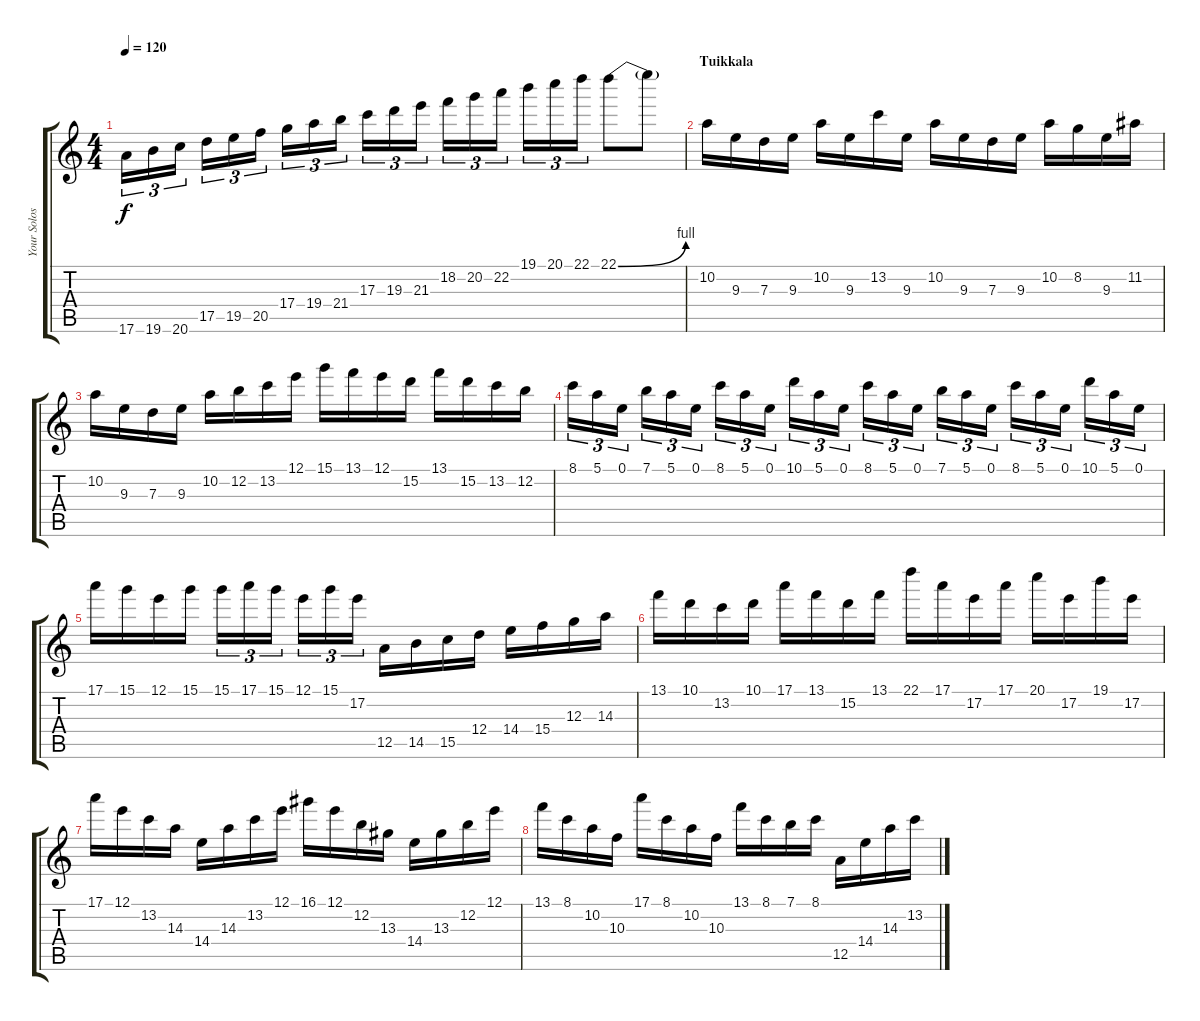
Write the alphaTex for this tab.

\track ("Your Solos Here!" "Your Solos") {instrument overdrivenguitar}
\staff {score tabs}
\tuning (E4 B3 G3 D3 A2 E2) {hide}
\ts (4 4)
\tempo 120
\clef g2
\ks c
17.6.16{tu (3 2) dy f} 19.6.16{tu (3 2)} 20.6.16{tu (3 2)} 17.5.16{tu (3 2)} 19.5.16{tu (3 2)} 20.5.16{tu (3 2)} 17.4.16{tu (3 2)} 19.4.16{tu (3 2)} 21.4.16{tu (3 2)} 17.3.16{tu (3 2)} 19.3.16{tu (3 2)} 21.3.16{tu (3 2)} 18.2.16{tu (3 2)} 20.2.16{tu (3 2)} 22.2.16{tu (3 2)} 19.1.16{tu (3 2)} 20.1.16{tu (3 2)} 22.1.16{tu (3 2)} 22.1{be (bend 0 0 60 4)}.8 22.1{t}.8 |
\section ("" "Tuikkala")
10.2.16 9.3.16 7.3.16 9.3.16 10.2.16 9.3.16 13.2.16 9.3.16 10.2.16 9.3.16 7.3.16 9.3.16 10.2.16 8.2.16 9.3.16 11.2.16 |
10.2.16 9.3.16 7.3.16 9.3.16 10.2.16 12.2.16 13.2.16 12.1.16 15.1.16 13.1.16 12.1.16 15.2.16 13.1.16 15.2.16 13.2.16 12.2.16 |
8.1.16{tu (3 2)} 5.1.16{tu (3 2)} 0.1.16{tu (3 2)} 7.1.16{tu (3 2)} 5.1.16{tu (3 2)} 0.1.16{tu (3 2)} 8.1.16{tu (3 2)} 5.1.16{tu (3 2)} 0.1.16{tu (3 2)} 10.1.16{tu (3 2)} 5.1.16{tu (3 2)} 0.1.16{tu (3 2)} 8.1.16{tu (3 2)} 5.1.16{tu (3 2)} 0.1.16{tu (3 2)} 7.1.16{tu (3 2)} 5.1.16{tu (3 2)} 0.1.16{tu (3 2)} 8.1.16{tu (3 2)} 5.1.16{tu (3 2)} 0.1.16{tu (3 2)} 10.1.16{tu (3 2)} 5.1.16{tu (3 2)} 0.1.16{tu (3 2)} |
17.1.16 15.1.16 12.1.16 15.1.16 15.1.16{tu (3 2)} 17.1.16{tu (3 2)} 15.1.16{tu (3 2)} 12.1.16{tu (3 2)} 15.1.16{tu (3 2)} 17.2.16{tu (3 2)} 12.5.16 14.5.16 15.5.16 12.4.16 14.4.16 15.4.16 12.3.16 14.3.16 |
13.1.16 10.1.16 13.2.16 10.1.16 17.1.16 13.1.16 15.2.16 13.1.16 22.1.16 17.1.16 17.2.16 17.1.16 20.1.16 17.2.16 19.1.16 17.2.16 |
17.1.16 12.1.16 13.2.16 14.3.16 14.4.16 14.3.16 13.2.16 12.1.16 16.1.16 12.1.16 12.2.16 13.3.16 14.4.16 13.3.16 12.2.16 12.1.16 |
13.1.16 8.1.16 10.2.16 10.3.16 17.1.16 8.1.16 10.2.16 10.3.16 13.1.16 8.1.16 7.1.16 8.1.16 12.5.16 14.4.16 14.3.16 13.2.16
